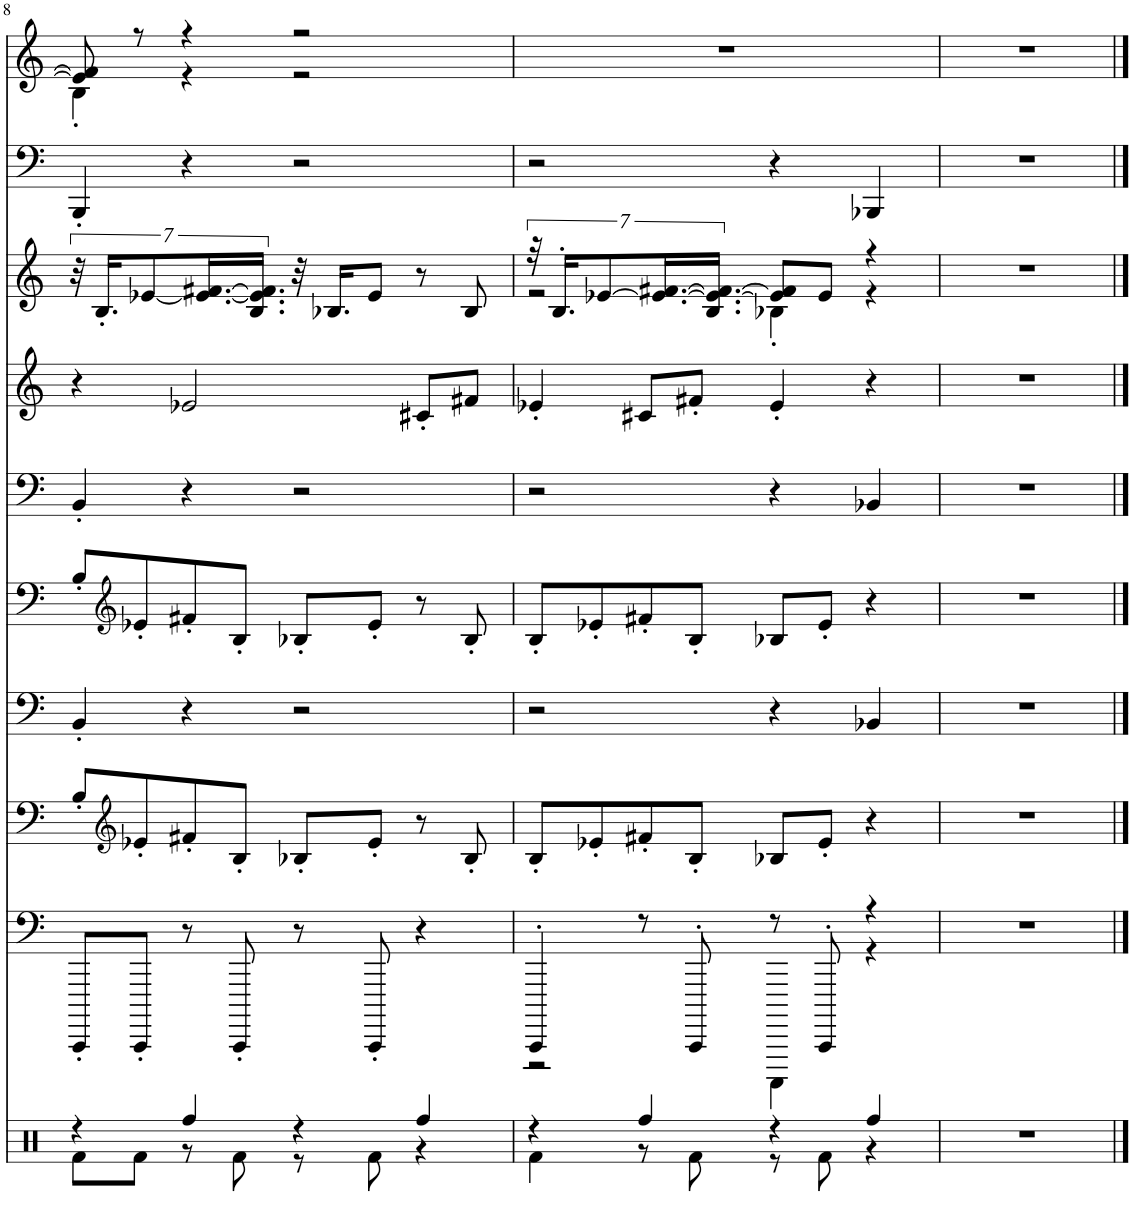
**kern	**kern	**kern	**kern	**kern	**kern	**kern	**kern	**kern	**kern
*part10	*part9	*part8	*part7	*part6	*part5	*part4	*part3	*part2	*part1
*staff10	*staff9	*staff8	*staff7	*staff6	*staff5	*staff4	*staff3	*staff2	*staff1
*I"Percussion	*I"Synth Drum	*I"Brass Section	*I"Brass Section	*I"Trombone	*I"Trombone	*I"Tenor Sax	*I"Clean Guitar	*I"Tuba	*I"Warm Pad, Hollaback Girl
*	*	*I'Brs	*I'Brs	*I'Trb	*I'Trb	*I'T Sax	*	*I'Tba	*
!!LO:PB:g=z
*clefX	*clefF4	*clefF4	*clefF4	*clefF4	*clefF4	*clefG2	*clefG2	*clefF4	*clefG2
*	*	*	*	*	*	*Trd8c14	*	*	*
*k[]	*k[]	*k[]	*k[]	*k[]	*k[]	*k[]	*k[]	*k[]	*k[]
*M4/4	*M4/4	*M4/4	*M4/4	*M4/4	*M4/4	*M4/4	*M4/4	*M4/4	*M4/4
=8	=8	=8	=8	=8	=8	=8	=8	=8	=8
*^	*	*	*	*	*	*	*	*	*^
4r	8Rf\L	8CCCC'/L	8B'/L	4BB'/	8B'/L	4BB'/	4r	28r	4BBB'/	8e-/] 8f#/]	4B'\
.	.	.	.	.	.	.	.	14.B'/KL	.	.	.
*	*	*	*clefG2	*	*clefG2	*	*	*	*	*	*
.	8Rf\J	8CCCC'/J	8e-X'/	.	8e-X'/	.	.	.	.	8r	.
.	.	.	.	.	.	.	.	[7e-X/	.	.	.
4Rff/	8r	8r	8f#X'/	4r	8f#X'/	4r	2e-X/	.	4r	4r	4r
.	.	.	.	.	.	.	.	14.e-/_ [14.f#X/L	.	.	.
.	8Rf\	8CCCC'/	8B'/J	.	8B'/J	.	.	.	.	.	.
.	.	.	.	.	.	.	.	14.B/ 14.e-/] 14.f#/]JJ	.	.	.
4r	8r	8r	8B-X'/L	2r	8B-X'/L	2r	.	32r	2r	2r	2r
.	.	.	.	.	.	.	.	16.B-X/KL	.	.	.
.	8Rf\	8CCCC'/	8e-'/J	.	8e-'/J	.	.	8e-/J	.	.	.
4Rff/	4r	4r	8r	.	8r	.	8c#X'/L	8r	.	.	.
.	.	.	8B-'/	.	8B-'/	.	8f#X/J	8B-/	.	.	.
*	*	*	*	*	*	*	*	*	*	*v	*v
=9	=9	=9	=9	=9	=9	=9	=9	=9	=9	=9
*	*	*^	*	*	*	*	*	*^	*	*
4r	4Rf\	4CCCC'/	2r	8B'/L	2r	8B'/L	2r	4e-X'/	28r	2r	2r	1r
.	.	.	.	.	.	.	.	.	14.B'/KL	.	.	.
.	.	.	.	8e-X'/	.	8e-X'/	.	.	.	.	.	.
.	.	.	.	.	.	.	.	.	[7e-X/	.	.	.
4Rff/	8r	8r	.	8f#X'/	.	8f#X'/	.	8c#X/L	.	.	.	.
.	.	.	.	.	.	.	.	.	14.e-/_ [14.f#X/L	.	.	.
.	8Rf\	8CCCC'/	.	8B'/J	.	8B'/J	.	8f#X'/J	.	.	.	.
.	.	.	.	.	.	.	.	.	14.B/ 14.e-/_ 14.f#/_JJ	.	.	.
4r	8r	8r	4CCCCC\	8B-X/L	4r	8B-X/L	4r	4e-'/	8e-/] 8f#/]L	4B-X'\	4r	.
.	8Rf\	8CCCC'/	.	8e-'/J	.	8e-'/J	.	.	8e-/J	.	.	.
4Rff/	4r	4r	4r	4r	4BB-X/	4r	4BB-X/	4r	4r	4r	4BBB-X/	.
*v	*v	*	*	*	*	*	*	*	*v	*v	*	*
*	*v	*v	*	*	*	*	*	*	*	*
=10	=10	=10	=10	=10	=10	=10	=10	=10	=10
1r	1r	1r	1r	1r	1r	1r	1r	1r	1r
==	==	==	==	==	==	==	==	==	==
*-	*-	*-	*-	*-	*-	*-	*-	*-	*-
